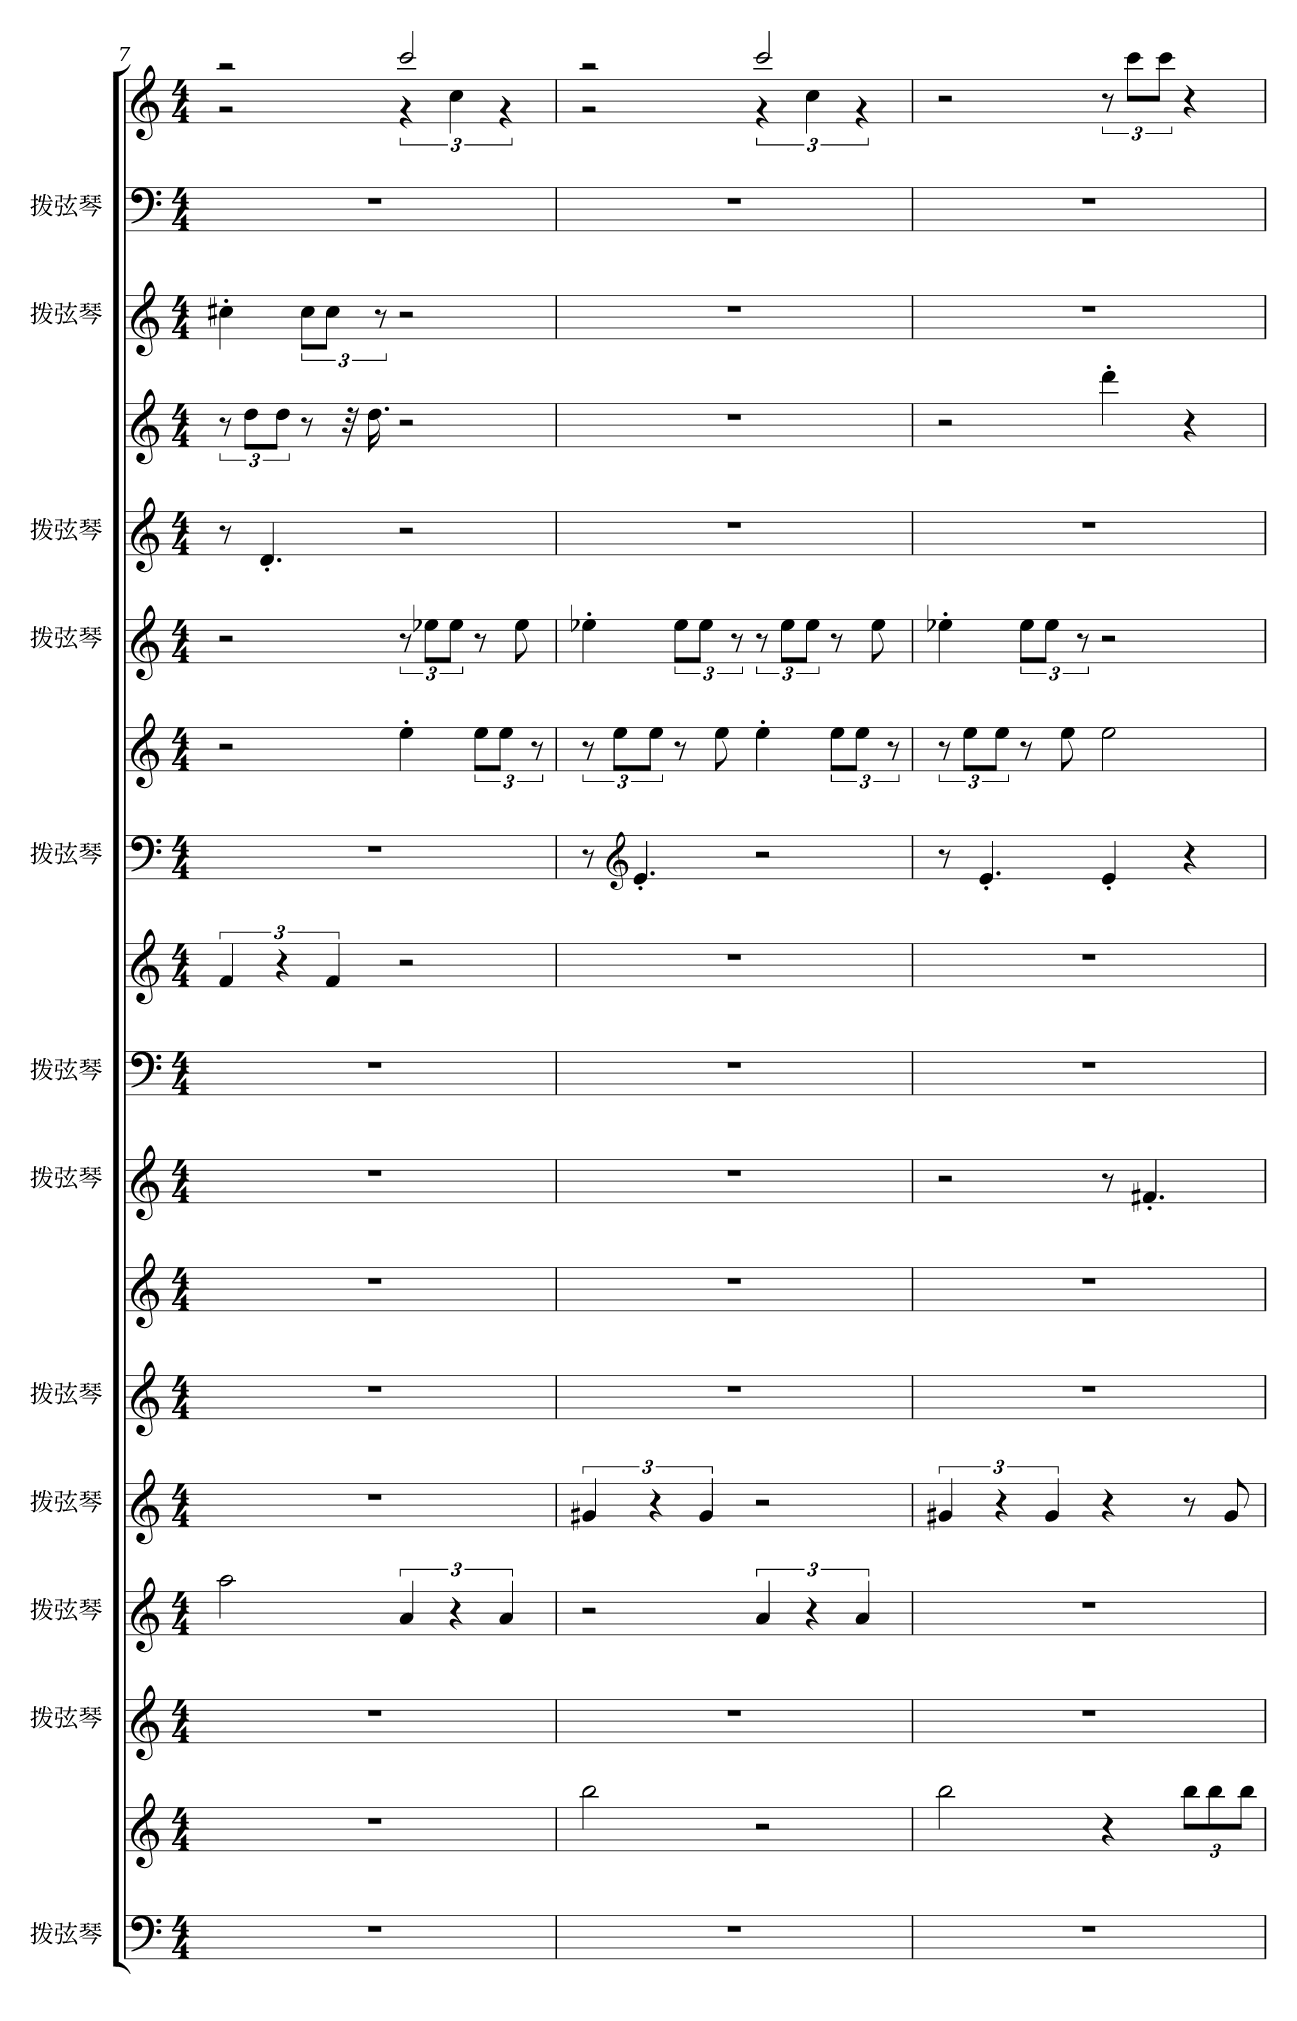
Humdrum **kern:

**kern	**kern	**kern	**kern	**kern	**kern	**kern	**kern	**kern	**kern	**kern	**kern	**kern	**kern	**kern	**kern	**kern	**kern
*part12	*part12	*part11	*part10	*part9	*part8	*part8	*part7	*part6	*part6	*part5	*part5	*part4	*part3	*part3	*part2	*part1	*part1
*staff18	*staff17	*staff16	*staff15	*staff14	*staff13	*staff12	*staff11	*staff10	*staff9	*staff8	*staff7	*staff6	*staff5	*staff4	*staff3	*staff2	*staff1
*I"拨弦琴	*	*I"拨弦琴	*I"拨弦琴	*I"拨弦琴	*I"拨弦琴	*	*I"拨弦琴	*I"拨弦琴	*	*I"拨弦琴	*	*I"拨弦琴	*I"拨弦琴	*	*I"拨弦琴	*I"拨弦琴	*
!!LO:PB:g=z
*clefF4	*clefG2	*clefG2	*clefG2	*clefG2	*clefG2	*clefG2	*clefG2	*clefF4	*clefG2	*clefF4	*clefG2	*clefG2	*clefG2	*clefG2	*clefG2	*clefF4	*clefG2
*k[]	*k[]	*k[]	*k[]	*k[]	*k[]	*k[]	*k[]	*k[]	*k[]	*k[]	*k[]	*k[]	*k[]	*k[]	*k[]	*k[]	*k[]
*M4/4	*M4/4	*M4/4	*M4/4	*M4/4	*M4/4	*M4/4	*M4/4	*M4/4	*M4/4	*M4/4	*M4/4	*M4/4	*M4/4	*M4/4	*M4/4	*M4/4	*M4/4
=7	=7	=7	=7	=7	=7	=7	=7	=7	=7	=7	=7	=7	=7	=7	=7	=7	=7
*	*	*	*	*	*	*	*	*	*	*	*	*	*	*	*	*	*^
1r	1r	1r	2aa\	1r	1r	1r	1r	1r	6f/	1r	2r	2r	8r	12r	4cc#X'\	1r	2r	2r
.	.	.	.	.	.	.	.	.	.	.	.	.	.	12dd\L	.	.	.	.
.	.	.	.	.	.	.	.	.	.	.	.	.	4.d'/	.	.	.	.	.
.	.	.	.	.	.	.	.	.	6r	.	.	.	.	12dd\J	.	.	.	.
.	.	.	.	.	.	.	.	.	.	.	.	.	.	8r	12cc#\L	.	.	.
.	.	.	.	.	.	.	.	.	6f/	.	.	.	.	.	12cc#\J	.	.	.
.	.	.	.	.	.	.	.	.	.	.	.	.	.	32r	.	.	.	.
.	.	.	.	.	.	.	.	.	.	.	.	.	.	16.dd\	.	.	.	.
.	.	.	.	.	.	.	.	.	.	.	.	.	.	.	12r	.	.	.
.	.	.	6a/	.	.	.	.	.	2r	.	4ee'\	12r	2r	2r	2r	.	2ccc/	6r
.	.	.	.	.	.	.	.	.	.	.	.	12ee-X\L	.	.	.	.	.	.
.	.	.	6r	.	.	.	.	.	.	.	.	12ee-\J	.	.	.	.	.	6cc\
.	.	.	.	.	.	.	.	.	.	.	12ee\L	8r	.	.	.	.	.	.
.	.	.	6a/	.	.	.	.	.	.	.	12ee\J	.	.	.	.	.	.	6r
.	.	.	.	.	.	.	.	.	.	.	.	8ee-\	.	.	.	.	.	.
.	.	.	.	.	.	.	.	.	.	.	12r	.	.	.	.	.	.	.
=8	=8	=8	=8	=8	=8	=8	=8	=8	=8	=8	=8	=8	=8	=8	=8	=8	=8	=8
1r	2bb\	1r	2r	6g#X/	1r	1r	1r	1r	1r	8r	12r	4ee-X'\	1r	1r	1r	1r	2r	2r
.	.	.	.	.	.	.	.	.	.	.	12ee\L	.	.	.	.	.	.	.
*	*	*	*	*	*	*	*	*	*	*clefG2	*	*	*	*	*	*	*	*
.	.	.	.	.	.	.	.	.	.	4.e'/	.	.	.	.	.	.	.	.
.	.	.	.	6r	.	.	.	.	.	.	12ee\J	.	.	.	.	.	.	.
.	.	.	.	.	.	.	.	.	.	.	8r	12ee-\L	.	.	.	.	.	.
.	.	.	.	6g#/	.	.	.	.	.	.	.	12ee-\J	.	.	.	.	.	.
.	.	.	.	.	.	.	.	.	.	.	8ee\	.	.	.	.	.	.	.
.	.	.	.	.	.	.	.	.	.	.	.	12r	.	.	.	.	.	.
.	2r	.	6a/	2r	.	.	.	.	.	2r	4ee'\	12r	.	.	.	.	2ccc/	6r
.	.	.	.	.	.	.	.	.	.	.	.	12ee-\L	.	.	.	.	.	.
.	.	.	6r	.	.	.	.	.	.	.	.	12ee-\J	.	.	.	.	.	6cc\
.	.	.	.	.	.	.	.	.	.	.	12ee\L	8r	.	.	.	.	.	.
.	.	.	6a/	.	.	.	.	.	.	.	12ee\J	.	.	.	.	.	.	6r
.	.	.	.	.	.	.	.	.	.	.	.	8ee-\	.	.	.	.	.	.
.	.	.	.	.	.	.	.	.	.	.	12r	.	.	.	.	.	.	.
*	*	*	*	*	*	*	*	*	*	*	*	*	*	*	*	*	*v	*v
=9	=9	=9	=9	=9	=9	=9	=9	=9	=9	=9	=9	=9	=9	=9	=9	=9	=9
1r	2bb\	1r	1r	6g#X/	1r	1r	2r	1r	1r	8r	12r	4ee-X'\	1r	2r	1r	1r	2r
.	.	.	.	.	.	.	.	.	.	.	12ee\L	.	.	.	.	.	.
.	.	.	.	.	.	.	.	.	.	4.e'/	.	.	.	.	.	.	.
.	.	.	.	6r	.	.	.	.	.	.	12ee\J	.	.	.	.	.	.
.	.	.	.	.	.	.	.	.	.	.	8r	12ee-\L	.	.	.	.	.
.	.	.	.	6g#/	.	.	.	.	.	.	.	12ee-\J	.	.	.	.	.
.	.	.	.	.	.	.	.	.	.	.	8ee\	.	.	.	.	.	.
.	.	.	.	.	.	.	.	.	.	.	.	12r	.	.	.	.	.
.	4r	.	.	4r	.	.	8r	.	.	4e'/	2ee\	2r	.	4ddd'\	.	.	12r
.	.	.	.	.	.	.	.	.	.	.	.	.	.	.	.	.	12ccc\L
.	.	.	.	.	.	.	4.f#X'/	.	.	.	.	.	.	.	.	.	.
.	.	.	.	.	.	.	.	.	.	.	.	.	.	.	.	.	12ccc\J
*	*Xbrackettup	*	*	*	*	*	*	*	*	*	*	*	*	*	*	*	*
.	12bb\L	.	.	8r	.	.	.	.	.	4r	.	.	.	4r	.	.	4r
.	12bb\	.	.	.	.	.	.	.	.	.	.	.	.	.	.	.	.
.	.	.	.	8g#/	.	.	.	.	.	.	.	.	.	.	.	.	.
.	12bb\J	.	.	.	.	.	.	.	.	.	.	.	.	.	.	.	.
=	=	=	=	=	=	=	=	=	=	=	=	=	=	=	=	=	=
*-	*-	*-	*-	*-	*-	*-	*-	*-	*-	*-	*-	*-	*-	*-	*-	*-	*-
